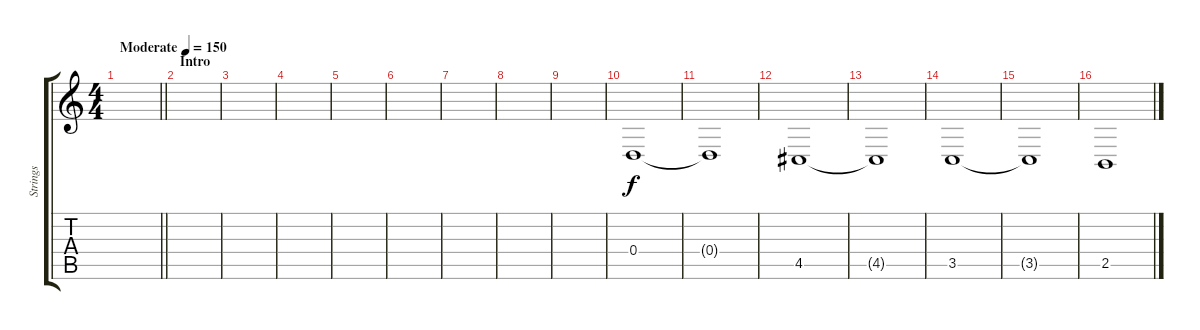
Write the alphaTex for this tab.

\track ("Strings" "Strings") {instrument stringensemble1}
\staff {score tabs}
\tuning (E4 B3 G3 D3 A2 E2) {hide}
\ts (4 4)
\tempo (150 "Moderate")
\clef g2
\barLineRight lightlight
\ks c
|
\section ("" "Intro")
|
|
|
|
|
|
|
|
0.4.1 |
0.4{t}.1 |
4.5.1 |
4.5{t}.1 |
3.5.1 |
3.5{t}.1 |
2.5.1
